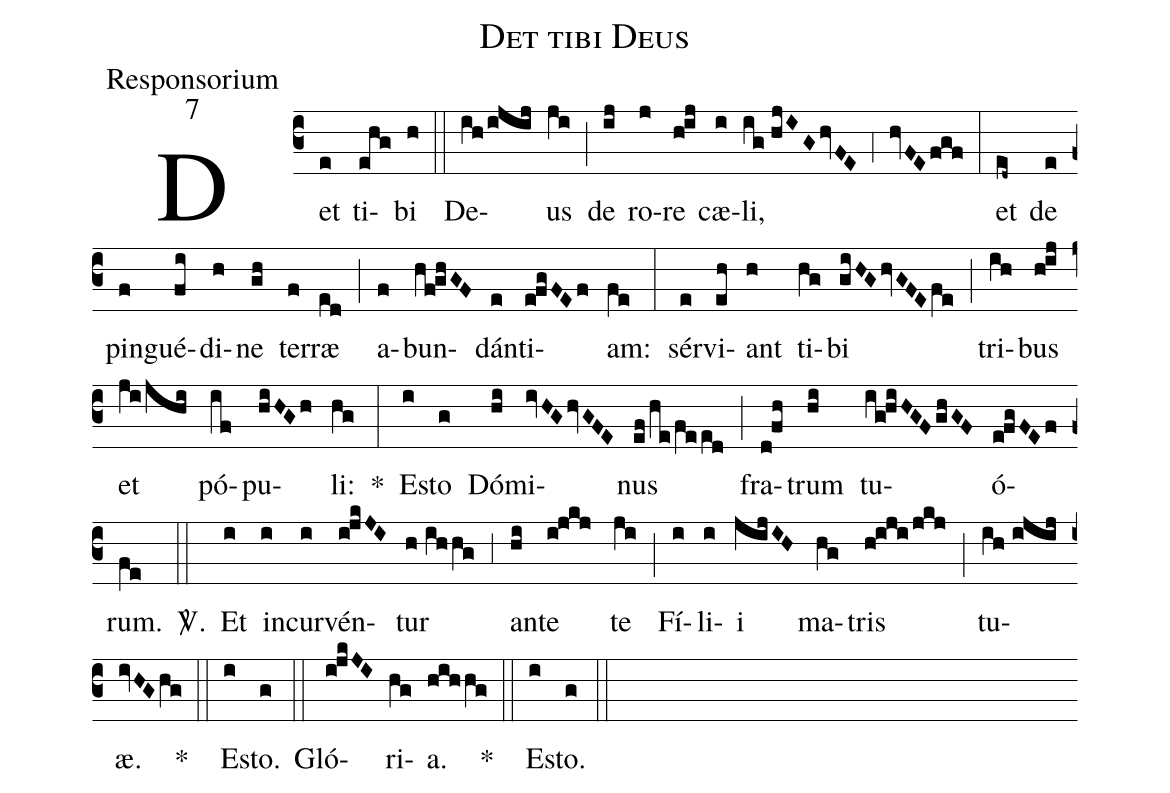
name:Det tibi Deus;
office-part:Responsorium;
mode:7;
%%
(c3) Det(e) ti(ehg)bi(h) (::) De(ih/ijij)us(ji) (;) de(ij) ro(j)re(h!ij) cæ(i)li,(ig//hjIG/hvFE) (;4) (hvFE/fgf) (:) et(ed~) de(e) pin(f)gué(fi)di(h)ne(gh) ter(f)ræ(ed) (;) a(f)bun(hf!ghGF)dán(e)ti(e!fgFEf)am:(fe) (:) sér(e)vi(eh)ant(h) ti(hg)bi(giHG/hvGFE/fe) (;) tri(ih)bus(h!ij) et(ji/jhi) pó(if)pu(hiHGh)li:(hg) *(:) E(i)sto(g) Dó(hi)mi(ivHG/hvGFE)nus(ef/he/feed) (;) fra(d!fh)trum(hi) tu(ig!hiHGF/ghGF)ó(e!fgFEf)rum.(fe) <sp>V/</sp>.(::) Et(i) in(i)cur(i)vén(i!jkJI)tur(h//ihhg) (;3) an(hi)te(i!jkj) te(ji) (;) Fí(i)li(i)i(jijIH) ma(hg)tris(h!iji/jkj) (;) tu(ih//ijij)æ.(ivHG/hg) *(::) E(i)sto.(g) (::) Gló(i!jkJI)ri(hg)a.(hihhg) *(::) E(i)sto.(g) (::)
